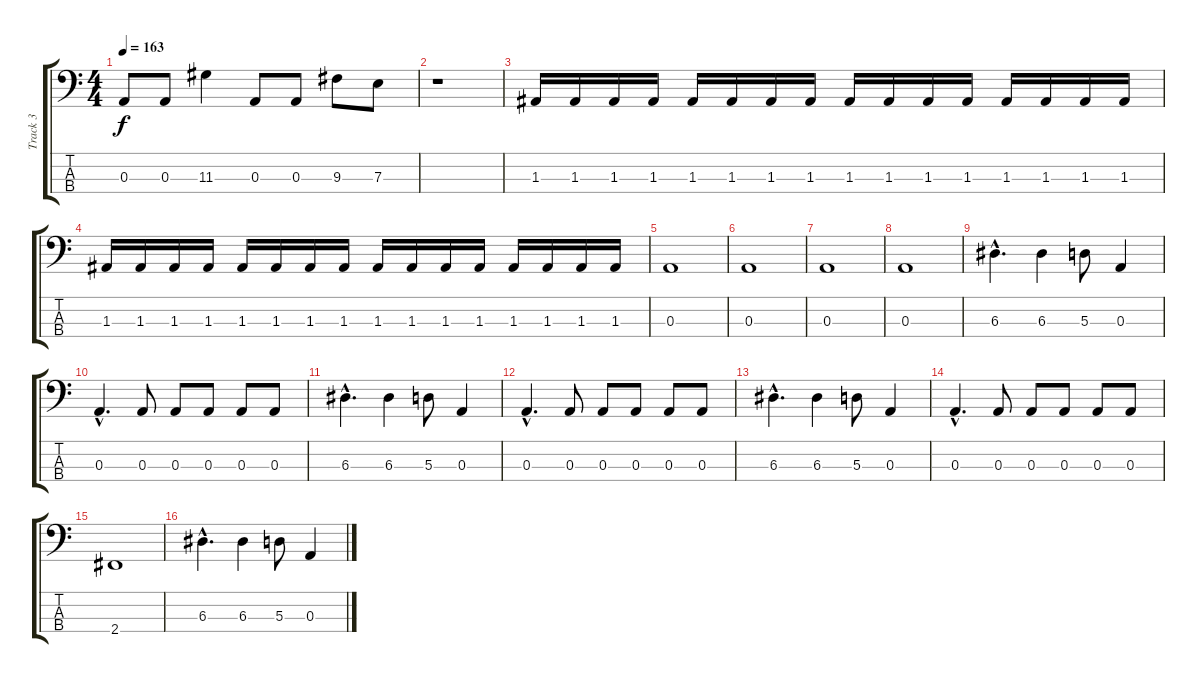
\track ("Track 3" "Track 3") {instrument electricbassfinger}
\staff {score tabs}
\tuning (G2 D2 A1 E1) {hide}
\ts (4 4)
\tempo 163
\clef f4
\ks c
0.3.8{dy f} 0.3.8 11.3.4 0.3.8 0.3.8 9.3.8 7.3.8 |
r.1 |
1.3.16 1.3.16 1.3.16 1.3.16 1.3.16 1.3.16 1.3.16 1.3.16 1.3.16 1.3.16 1.3.16 1.3.16 1.3.16 1.3.16 1.3.16 1.3.16 |
1.3.16 1.3.16 1.3.16 1.3.16 1.3.16 1.3.16 1.3.16 1.3.16 1.3.16 1.3.16 1.3.16 1.3.16 1.3.16 1.3.16 1.3.16 1.3.16 |
0.3.1 |
0.3.1 |
0.3.1 |
0.3.1 |
6.3{hac}.4{d} 6.3.4 5.3.8 0.3.4 |
0.3{hac}.4{d} 0.3.8 0.3.8 0.3.8 0.3.8 0.3.8 |
6.3{hac}.4{d} 6.3.4 5.3.8 0.3.4 |
0.3{hac}.4{d} 0.3.8 0.3.8 0.3.8 0.3.8 0.3.8 |
6.3{hac}.4{d} 6.3.4 5.3.8 0.3.4 |
0.3{hac}.4{d} 0.3.8 0.3.8 0.3.8 0.3.8 0.3.8 |
2.4.1 |
6.3{hac}.4{d} 6.3.4 5.3.8 0.3.4
